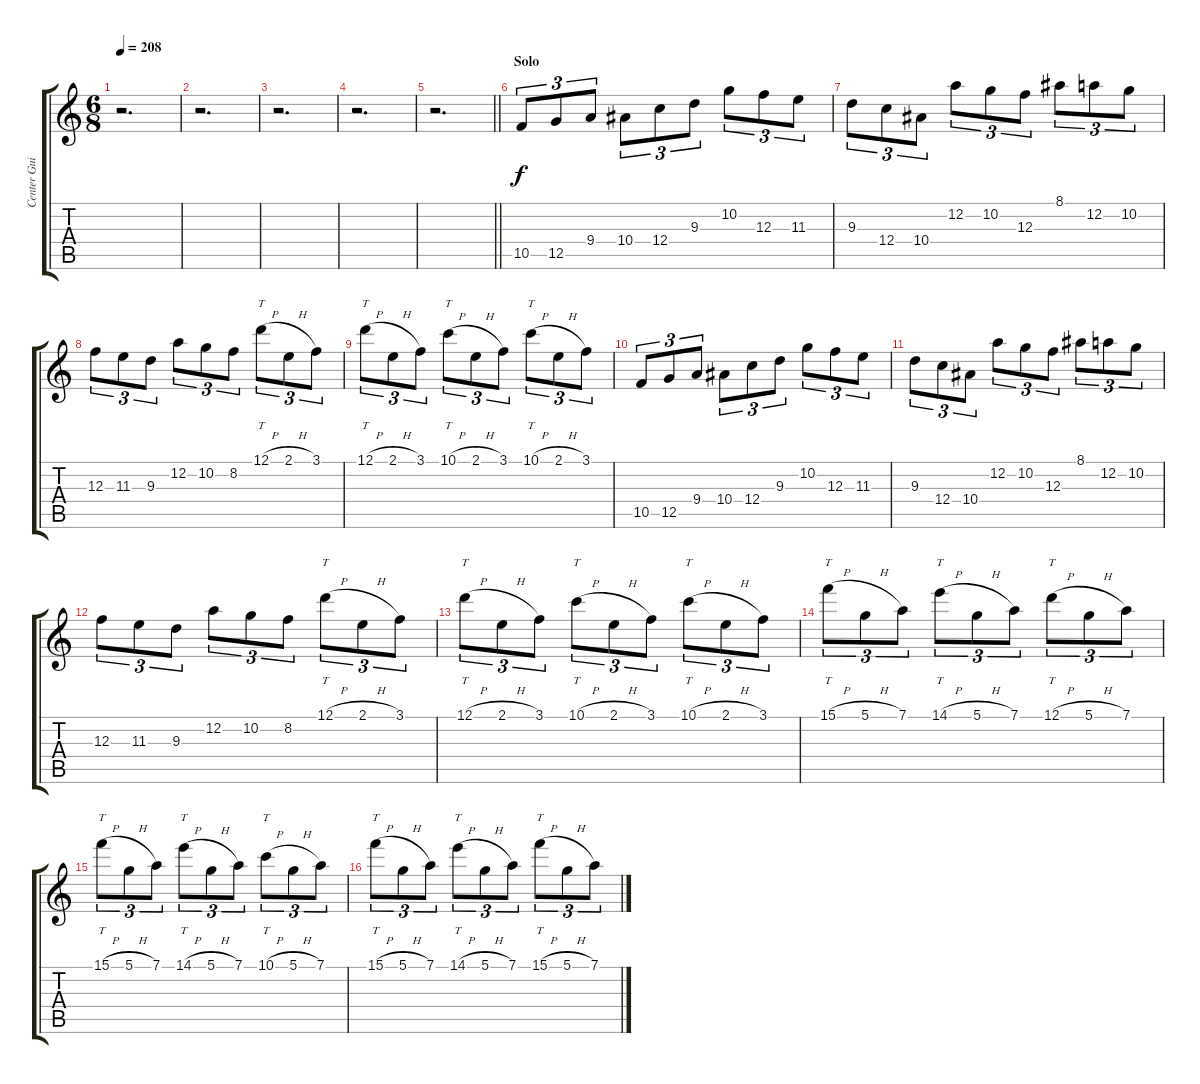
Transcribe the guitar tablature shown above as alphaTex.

\track ("Center Guitar II" "Center Gui") {instrument distortionguitar}
\staff {score tabs}
\tuning (D4 A3 F3 C3 G2 D2) {hide}
\ts (6 8)
\tempo 208
\clef g2
\ks c
r.2{d dy f} |
r.2{d} |
r.2{d} |
r.2{d} |
\barLineRight lightlight
r.2{d} |
\section ("" "Solo")
10.5.8{tu (3 2)} 12.5.8{tu (3 2)} 9.4.8{tu (3 2)} 10.4.8{tu (3 2)} 12.4.8{tu (3 2)} 9.3.8{tu (3 2)} 10.2.8{tu (3 2)} 12.3.8{tu (3 2)} 11.3.8{tu (3 2)} |
9.3.8{tu (3 2)} 12.4.8{tu (3 2)} 10.4.8{tu (3 2)} 12.2.8{tu (3 2)} 10.2.8{tu (3 2)} 12.3.8{tu (3 2)} 8.1.8{tu (3 2)} 12.2.8{tu (3 2)} 10.2.8{tu (3 2)} |
12.3.8{tu (3 2)} 11.3.8{tu (3 2)} 9.3.8{tu (3 2)} 12.2.8{tu (3 2)} 10.2.8{tu (3 2)} 8.2.8{tu (3 2)} 12.1{h}.8{tt tu (3 2)} 2.1{h}.8{tu (3 2)} 3.1.8{tu (3 2)} |
12.1{h}.8{tt tu (3 2)} 2.1{h}.8{tu (3 2)} 3.1.8{tu (3 2)} 10.1{h}.8{tt tu (3 2)} 2.1{h}.8{tu (3 2)} 3.1.8{tu (3 2)} 10.1{h}.8{tt tu (3 2)} 2.1{h}.8{tu (3 2)} 3.1.8{tu (3 2)} |
10.5.8{tu (3 2)} 12.5.8{tu (3 2)} 9.4.8{tu (3 2)} 10.4.8{tu (3 2)} 12.4.8{tu (3 2)} 9.3.8{tu (3 2)} 10.2.8{tu (3 2)} 12.3.8{tu (3 2)} 11.3.8{tu (3 2)} |
9.3.8{tu (3 2)} 12.4.8{tu (3 2)} 10.4.8{tu (3 2)} 12.2.8{tu (3 2)} 10.2.8{tu (3 2)} 12.3.8{tu (3 2)} 8.1.8{tu (3 2)} 12.2.8{tu (3 2)} 10.2.8{tu (3 2)} |
12.3.8{tu (3 2)} 11.3.8{tu (3 2)} 9.3.8{tu (3 2)} 12.2.8{tu (3 2)} 10.2.8{tu (3 2)} 8.2.8{tu (3 2)} 12.1{h}.8{tt tu (3 2)} 2.1{h}.8{tu (3 2)} 3.1.8{tu (3 2)} |
12.1{h}.8{tt tu (3 2)} 2.1{h}.8{tu (3 2)} 3.1.8{tu (3 2)} 10.1{h}.8{tt tu (3 2)} 2.1{h}.8{tu (3 2)} 3.1.8{tu (3 2)} 10.1{h}.8{tt tu (3 2)} 2.1{h}.8{tu (3 2)} 3.1.8{tu (3 2)} |
15.1{h}.8{tt tu (3 2)} 5.1{h}.8{tu (3 2)} 7.1.8{tu (3 2)} 14.1{h}.8{tt tu (3 2)} 5.1{h}.8{tu (3 2)} 7.1.8{tu (3 2)} 12.1{h}.8{tt tu (3 2)} 5.1{h}.8{tu (3 2)} 7.1.8{tu (3 2)} |
15.1{h}.8{tt tu (3 2)} 5.1{h}.8{tu (3 2)} 7.1.8{tu (3 2)} 14.1{h}.8{tt tu (3 2)} 5.1{h}.8{tu (3 2)} 7.1.8{tu (3 2)} 10.1{h}.8{tt tu (3 2)} 5.1{h}.8{tu (3 2)} 7.1.8{tu (3 2)} |
15.1{h}.8{tt tu (3 2)} 5.1{h}.8{tu (3 2)} 7.1.8{tu (3 2)} 14.1{h}.8{tt tu (3 2)} 5.1{h}.8{tu (3 2)} 7.1.8{tu (3 2)} 15.1{h}.8{tt tu (3 2)} 5.1{h}.8{tu (3 2)} 7.1.8{tu (3 2)}
